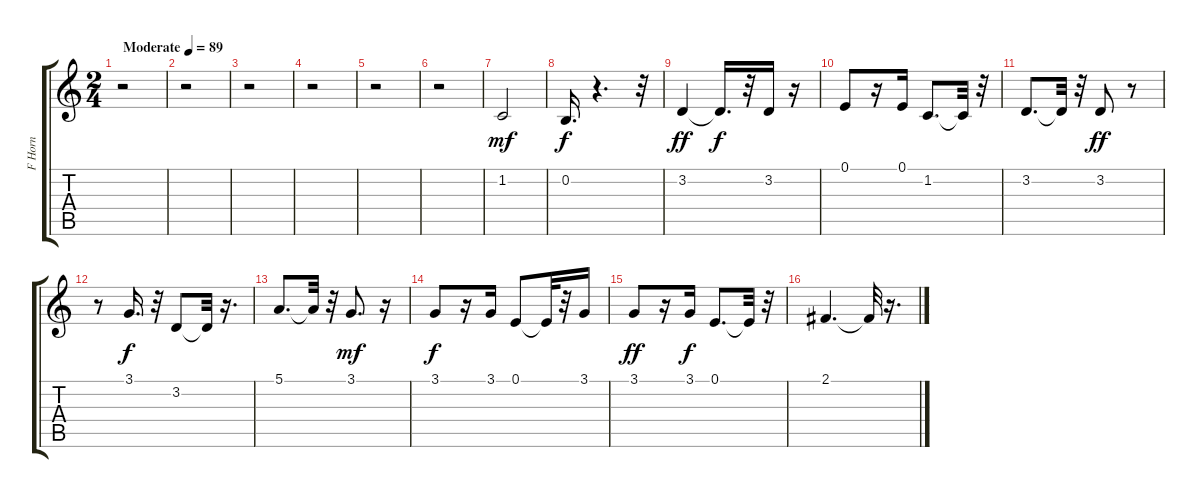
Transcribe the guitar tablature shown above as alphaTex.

\track ("F Horn" "F Horn") {instrument frenchhorn}
\staff {score tabs}
\tuning (E4 B3 G3 D3 A2 E2) {hide}
\ts (2 4)
\tempo (89 "Moderate")
\clef g2
\ks c
r.2{dy mf instrument frenchhorn} |
r.2 |
r.2 |
r.2 |
r.2 |
r.2 |
1.2.2 |
0.2.16{d dy f} r.4{d} r.32 |
3.2.4{dy ff} 3.2{t}.16{d dy f} r.32 3.2.16 r.16 |
0.1.8 r.16 0.1.16 1.2.8{d} 1.2{t}.32 r.32 |
3.2.8{d} 3.2{t}.32 r.32 3.2.8{dy ff} r.8 |
r.8 3.1.16{d dy f} r.32 3.2.8 3.2{t}.32 r.16{d} |
5.1.8{d} 5.1{t}.32 r.32 3.1.8{d dy mf} r.16 |
3.1.8{dy f} r.16 3.1.16 0.1.8 0.1{t}.32 r.32 3.1.16 |
3.1.8{dy ff} r.16 3.1.16{dy f} 0.1.8{d} 0.1{t}.32 r.32 |
2.1.4{d} 2.1{t}.32 r.16{d}
